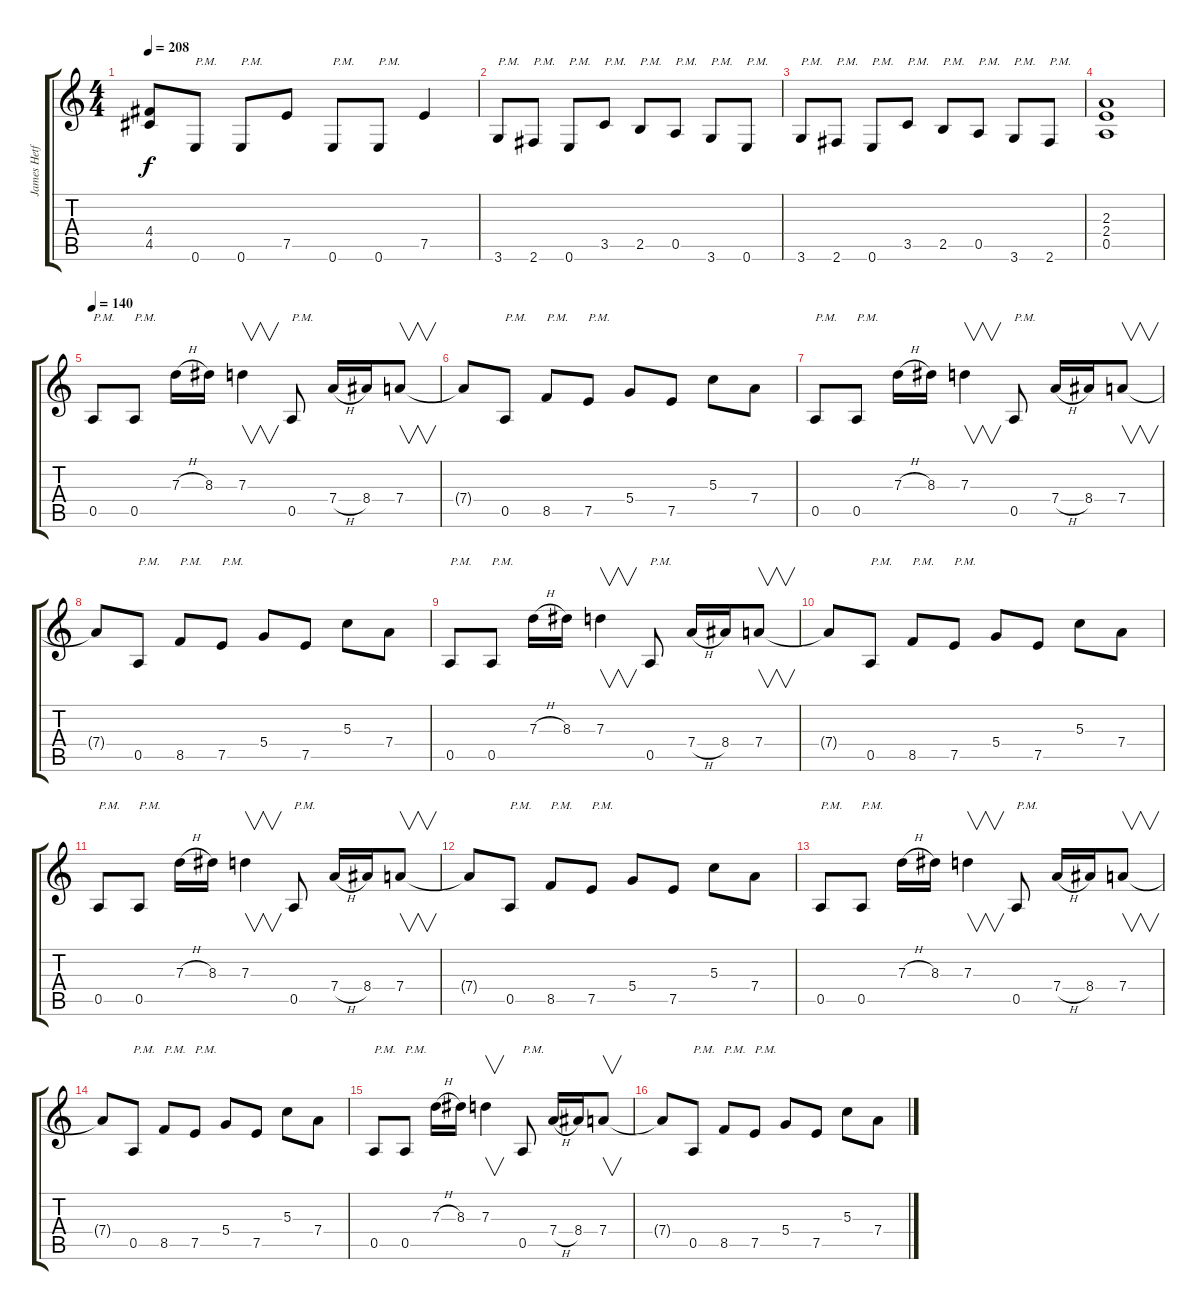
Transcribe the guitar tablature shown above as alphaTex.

\track ("James Hetfield" "James Hetf") {instrument overdrivenguitar}
\staff {score tabs}
\tuning (E4 B3 G3 D3 A2 E2) {hide}
\ts (4 4)
\tempo 208
\clef g2
\ks c
(4.4 4.5).8{dy f} 0.6.8{txt "P.M."} 0.6.8{txt "P.M."} 7.5.8 0.6.8{txt "P.M."} 0.6.8{txt "P.M."} 7.5.4 |
3.6.8{txt "P.M."} 2.6.8{txt "P.M."} 0.6.8{txt "P.M."} 3.5.8{txt "P.M."} 2.5.8{txt "P.M."} 0.5.8{txt "P.M."} 3.6.8{txt "P.M."} 0.6.8{txt "P.M."} |
3.6.8{txt "P.M."} 2.6.8{txt "P.M."} 0.6.8{txt "P.M."} 3.5.8{txt "P.M."} 2.5.8{txt "P.M."} 0.5.8{txt "P.M."} 3.6.8{txt "P.M."} 2.6.8{txt "P.M."} |
(2.3 2.4 0.5).1 |
\tempo 140
0.5.8{txt "P.M."} 0.5.8{txt "P.M."} 7.3{h}.16 8.3.16 7.3.4{v} 0.5.8{txt "P.M."} 7.4{h}.16 8.4.16 7.4.8{v} |
7.4{t}.8 0.5.8{txt "P.M."} 8.5.8{txt "P.M."} 7.5.8{txt "P.M."} 5.4.8 7.5.8 5.3.8 7.4.8 |
0.5.8{txt "P.M."} 0.5.8{txt "P.M."} 7.3{h}.16 8.3.16 7.3.4{v} 0.5.8{txt "P.M."} 7.4{h}.16 8.4.16 7.4.8{v} |
7.4{t}.8 0.5.8{txt "P.M."} 8.5.8{txt "P.M."} 7.5.8{txt "P.M."} 5.4.8 7.5.8 5.3.8 7.4.8 |
0.5.8{txt "P.M."} 0.5.8{txt "P.M."} 7.3{h}.16 8.3.16 7.3.4{v} 0.5.8{txt "P.M."} 7.4{h}.16 8.4.16 7.4.8{v} |
7.4{t}.8 0.5.8{txt "P.M."} 8.5.8{txt "P.M."} 7.5.8{txt "P.M."} 5.4.8 7.5.8 5.3.8 7.4.8 |
0.5.8{txt "P.M."} 0.5.8{txt "P.M."} 7.3{h}.16 8.3.16 7.3.4{v} 0.5.8{txt "P.M."} 7.4{h}.16 8.4.16 7.4.8{v} |
7.4{t}.8 0.5.8{txt "P.M."} 8.5.8{txt "P.M."} 7.5.8{txt "P.M."} 5.4.8 7.5.8 5.3.8 7.4.8 |
0.5.8{txt "P.M."} 0.5.8{txt "P.M."} 7.3{h}.16 8.3.16 7.3.4{v} 0.5.8{txt "P.M."} 7.4{h}.16 8.4.16 7.4.8{v} |
7.4{t}.8 0.5.8{txt "P.M."} 8.5.8{txt "P.M."} 7.5.8{txt "P.M."} 5.4.8 7.5.8 5.3.8 7.4.8 |
0.5.8{txt "P.M."} 0.5.8{txt "P.M."} 7.3{h}.16 8.3.16 7.3.4{v} 0.5.8{txt "P.M."} 7.4{h}.16 8.4.16 7.4.8{v} |
7.4{t}.8 0.5.8{txt "P.M."} 8.5.8{txt "P.M."} 7.5.8{txt "P.M."} 5.4.8 7.5.8 5.3.8 7.4.8
